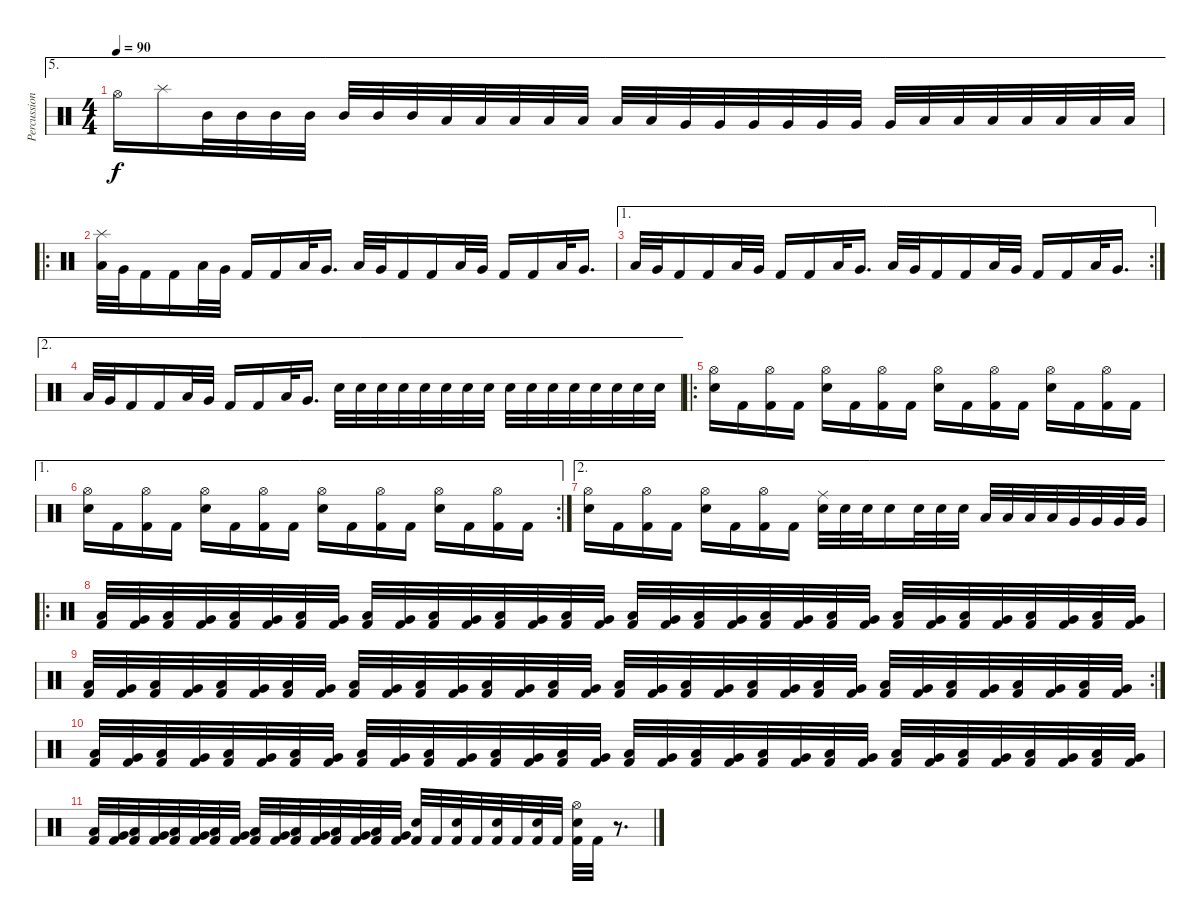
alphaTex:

\track ("Percussion" "Percussion") {instrument percussion}
\staff {score}
\articulation defaults
\ae 5
\ts (4 4)
\tempo 90
\clef neutral
\ks c "Hi-Hat (open)".16{dy f} "Splash (hit)".16 "Mid Tom (hit)".32 "Mid Tom (hit)".32 "Mid Tom (hit)".32 "Mid Tom (hit)".32 "Mid Tom (hit)".32 "Mid Tom (hit)".32 "Mid Tom (hit)".32 "Low Tom (hit)".32 "Low Tom (hit)".32 "Low Tom (hit)".32 "Low Tom (hit)".32 "Low Tom (hit)".32 "Low Tom (hit)".32 "Low Tom (hit)".32 "Very Low Tom (hit)".32 "Very Low Tom (hit)".32 "Very Low Tom (hit)".32 "Very Low Tom (hit)".32 "Very Low Tom (hit)".32 "Very Low Tom (hit)".32 "Very Low Tom (hit)".32 "Low Floor Tom (hit)".32 "Low Floor Tom (hit)".32 "Low Floor Tom (hit)".32 "Low Floor Tom (hit)".32 "Low Floor Tom (hit)".32 "Low Floor Tom (hit)".32 "Low Floor Tom (hit)".32
|
\ro
("Splash (hit)" "Low Tom (hit)").32 "Very Low Tom (hit)".32 "Kick (hit) 2".16 "Kick (hit) 2".16 "Low Tom (hit)".32 "Very Low Tom (hit)".32 "Kick (hit) 2".16 "Kick (hit) 2".16 "Low Tom (hit)".32 "Very Low Tom (hit)".16{d} "Low Tom (hit)".32 "Very Low Tom (hit)".32 "Kick (hit) 2".16 "Kick (hit) 2".16 "Low Tom (hit)".32 "Very Low Tom (hit)".32 "Kick (hit) 2".16 "Kick (hit) 2".16 "Low Tom (hit)".32 "Very Low Tom (hit)".16{d} |
\ae 1
\rc 2 "Low Tom (hit)".32 "Very Low Tom (hit)".32 "Kick (hit) 2".16 "Kick (hit) 2".16 "Low Tom (hit)".32 "Very Low Tom (hit)".32 "Kick (hit) 2".16 "Kick (hit) 2".16 "Low Tom (hit)".32 "Very Low Tom (hit)".16{d} "Low Tom (hit)".32 "Very Low Tom (hit)".32 "Kick (hit) 2".16 "Kick (hit) 2".16 "Low Tom (hit)".32 "Very Low Tom (hit)".32 "Kick (hit) 2".16 "Kick (hit) 2".16 "Low Tom (hit)".32 "Very Low Tom (hit)".16{d}
|
\ae 2 "Low Tom (hit)".32 "Very Low Tom (hit)".32 "Kick (hit) 2".16 "Kick (hit) 2".16 "Low Tom (hit)".32 "Very Low Tom (hit)".32 "Kick (hit) 2".16 "Kick (hit) 2".16 "Low Tom (hit)".32 "Very Low Tom (hit)".16{d} "Electric Snare (hit)".32 "Electric Snare (hit)".32 "Electric Snare (hit)".32 "Electric Snare (hit)".32 "Electric Snare (hit)".32 "Electric Snare (hit)".32 "Electric Snare (hit)".32 "Electric Snare (hit)".32 "Electric Snare (hit)".32 "Electric Snare (hit)".32 "Electric Snare (hit)".32 "Electric Snare (hit)".32 "Electric Snare (hit)".32 "Electric Snare (hit)".32 "Electric Snare (hit)".32 "Electric Snare (hit)".32
|
\ro
("Electric Snare (hit)" "Hi-Hat (open)").16 "Kick (hit) 2".16 ("Hi-Hat (open)" "Kick (hit) 2").16 "Kick (hit) 2".16 ("Electric Snare (hit)" "Hi-Hat (open)").16 "Kick (hit) 2".16 ("Hi-Hat (open)" "Kick (hit) 2").16 "Kick (hit) 2".16 ("Electric Snare (hit)" "Hi-Hat (open)").16 "Kick (hit) 2".16 ("Hi-Hat (open)" "Kick (hit) 2").16 "Kick (hit) 2".16 ("Electric Snare (hit)" "Hi-Hat (open)").16 "Kick (hit) 2".16 ("Hi-Hat (open)" "Kick (hit) 2").16 "Kick (hit) 2".16 |
\ae 1
\rc 2
("Electric Snare (hit)" "Hi-Hat (open)").16 "Kick (hit) 2".16 ("Hi-Hat (open)" "Kick (hit) 2").16 "Kick (hit) 2".16 ("Electric Snare (hit)" "Hi-Hat (open)").16 "Kick (hit) 2".16 ("Hi-Hat (open)" "Kick (hit) 2").16 "Kick (hit) 2".16 ("Electric Snare (hit)" "Hi-Hat (open)").16 "Kick (hit) 2".16 ("Hi-Hat (open)" "Kick (hit) 2").16 "Kick (hit) 2".16 ("Electric Snare (hit)" "Hi-Hat (open)").16 "Kick (hit) 2".16 ("Hi-Hat (open)" "Kick (hit) 2").16 "Kick (hit) 2".16 |
\ae 2
("Electric Snare (hit)" "Hi-Hat (open)").16 "Kick (hit) 2".16 ("Hi-Hat (open)" "Kick (hit) 2").16 "Kick (hit) 2".16 ("Electric Snare (hit)" "Hi-Hat (open)").16 "Kick (hit) 2".16 ("Hi-Hat (open)" "Kick (hit) 2").16 "Kick (hit) 2".16 ("Electric Snare (hit)" "Ride (middle)").32 "Electric Snare (hit)".32 "Electric Snare (hit)".32 "Electric Snare (hit)".16 "Electric Snare (hit)".32 "Electric Snare (hit)".32 "Electric Snare (hit)".32 "Low Tom (hit)".32 "Low Tom (hit)".32 "Low Tom (hit)".32 "Low Tom (hit)".32 "Very Low Tom (hit)".32 "Very Low Tom (hit)".32 "Very Low Tom (hit)".32 "Very Low Tom (hit)".32 |
\ro
("Low Tom (hit)" "Kick (hit) 2").32 ("Very Low Tom (hit)" "Kick (hit) 2").32 ("Low Tom (hit)" "Kick (hit) 2").32 ("Very Low Tom (hit)" "Kick (hit) 2").32 ("Low Tom (hit)" "Kick (hit) 2").32 ("Very Low Tom (hit)" "Kick (hit) 2").32 ("Low Tom (hit)" "Kick (hit) 2").32 ("Very Low Tom (hit)" "Kick (hit) 2").32 ("Low Tom (hit)" "Kick (hit) 2").32 ("Very Low Tom (hit)" "Kick (hit) 2").32 ("Low Tom (hit)" "Kick (hit) 2").32 ("Very Low Tom (hit)" "Kick (hit) 2").32 ("Low Tom (hit)" "Kick (hit) 2").32 ("Very Low Tom (hit)" "Kick (hit) 2").32 ("Low Tom (hit)" "Kick (hit) 2").32 ("Very Low Tom (hit)" "Kick (hit) 2").32 ("Low Tom (hit)" "Kick (hit) 2").32 ("Very Low Tom (hit)" "Kick (hit) 2").32 ("Low Tom (hit)" "Kick (hit) 2").32 ("Very Low Tom (hit)" "Kick (hit) 2").32 ("Low Tom (hit)" "Kick (hit) 2").32 ("Very Low Tom (hit)" "Kick (hit) 2").32 ("Low Tom (hit)" "Kick (hit) 2").32 ("Very Low Tom (hit)" "Kick (hit) 2").32 ("Low Tom (hit)" "Kick (hit) 2").32 ("Very Low Tom (hit)" "Kick (hit) 2").32 ("Low Tom (hit)" "Kick (hit) 2").32 ("Very Low Tom (hit)" "Kick (hit) 2").32 ("Low Tom (hit)" "Kick (hit) 2").32 ("Very Low Tom (hit)" "Kick (hit) 2").32 ("Low Tom (hit)" "Kick (hit) 2").32 ("Very Low Tom (hit)" "Kick (hit) 2").32 |
\rc 2
("Low Tom (hit)" "Kick (hit) 2").32 ("Very Low Tom (hit)" "Kick (hit) 2").32 ("Low Tom (hit)" "Kick (hit) 2").32 ("Very Low Tom (hit)" "Kick (hit) 2").32 ("Low Tom (hit)" "Kick (hit) 2").32 ("Very Low Tom (hit)" "Kick (hit) 2").32 ("Low Tom (hit)" "Kick (hit) 2").32 ("Very Low Tom (hit)" "Kick (hit) 2").32 ("Low Tom (hit)" "Kick (hit) 2").32 ("Very Low Tom (hit)" "Kick (hit) 2").32 ("Low Tom (hit)" "Kick (hit) 2").32 ("Very Low Tom (hit)" "Kick (hit) 2").32 ("Low Tom (hit)" "Kick (hit) 2").32 ("Very Low Tom (hit)" "Kick (hit) 2").32 ("Low Tom (hit)" "Kick (hit) 2").32 ("Very Low Tom (hit)" "Kick (hit) 2").32 ("Low Tom (hit)" "Kick (hit) 2").32 ("Very Low Tom (hit)" "Kick (hit) 2").32 ("Low Tom (hit)" "Kick (hit) 2").32 ("Very Low Tom (hit)" "Kick (hit) 2").32 ("Low Tom (hit)" "Kick (hit) 2").32 ("Very Low Tom (hit)" "Kick (hit) 2").32 ("Low Tom (hit)" "Kick (hit) 2").32 ("Very Low Tom (hit)" "Kick (hit) 2").32 ("Low Tom (hit)" "Kick (hit) 2").32 ("Very Low Tom (hit)" "Kick (hit) 2").32 ("Low Tom (hit)" "Kick (hit) 2").32 ("Very Low Tom (hit)" "Kick (hit) 2").32 ("Low Tom (hit)" "Kick (hit) 2").32 ("Very Low Tom (hit)" "Kick (hit) 2").32 ("Low Tom (hit)" "Kick (hit) 2").32 ("Very Low Tom (hit)" "Kick (hit) 2").32 |
("Low Tom (hit)" "Kick (hit) 2").32 ("Very Low Tom (hit)" "Kick (hit) 2").32 ("Low Tom (hit)" "Kick (hit) 2").32 ("Very Low Tom (hit)" "Kick (hit) 2").32 ("Low Tom (hit)" "Kick (hit) 2").32 ("Very Low Tom (hit)" "Kick (hit) 2").32 ("Low Tom (hit)" "Kick (hit) 2").32 ("Very Low Tom (hit)" "Kick (hit) 2").32 ("Low Tom (hit)" "Kick (hit) 2").32 ("Very Low Tom (hit)" "Kick (hit) 2").32 ("Low Tom (hit)" "Kick (hit) 2").32 ("Very Low Tom (hit)" "Kick (hit) 2").32 ("Low Tom (hit)" "Kick (hit) 2").32 ("Very Low Tom (hit)" "Kick (hit) 2").32 ("Low Tom (hit)" "Kick (hit) 2").32 ("Very Low Tom (hit)" "Kick (hit) 2").32 ("Low Tom (hit)" "Kick (hit) 2").32 ("Very Low Tom (hit)" "Kick (hit) 2").32 ("Low Tom (hit)" "Kick (hit) 2").32 ("Very Low Tom (hit)" "Kick (hit) 2").32 ("Low Tom (hit)" "Kick (hit) 2").32 ("Very Low Tom (hit)" "Kick (hit) 2").32 ("Low Tom (hit)" "Kick (hit) 2").32 ("Very Low Tom (hit)" "Kick (hit) 2").32 ("Low Tom (hit)" "Kick (hit) 2").32 ("Very Low Tom (hit)" "Kick (hit) 2").32 ("Low Tom (hit)" "Kick (hit) 2").32 ("Very Low Tom (hit)" "Kick (hit) 2").32 ("Low Tom (hit)" "Kick (hit) 2").32 ("Very Low Tom (hit)" "Kick (hit) 2").32 ("Low Tom (hit)" "Kick (hit) 2").32 ("Very Low Tom (hit)" "Kick (hit) 2").32 |
("Low Tom (hit)" "Kick (hit) 2").32 ("Very Low Tom (hit)" "Kick (hit) 2").32 ("Low Tom (hit)" "Kick (hit) 2").32 ("Very Low Tom (hit)" "Kick (hit) 2").32 ("Low Tom (hit)" "Kick (hit) 2").32 ("Very Low Tom (hit)" "Kick (hit) 2").32 ("Low Tom (hit)" "Kick (hit) 2").32 ("Very Low Tom (hit)" "Kick (hit) 2").32 ("Low Tom (hit)" "Kick (hit) 2").32 ("Very Low Tom (hit)" "Kick (hit) 2").32 ("Low Tom (hit)" "Kick (hit) 2").32 ("Very Low Tom (hit)" "Kick (hit) 2").32 ("Low Tom (hit)" "Kick (hit) 2").32 ("Very Low Tom (hit)" "Kick (hit) 2").32 ("Low Tom (hit)" "Kick (hit) 2").32 ("Very Low Tom (hit)" "Kick (hit) 2").32 ("Snare (hit) 2" "Kick (hit) 2").32 "Kick (hit) 2".32 ("Snare (hit) 2" "Kick (hit) 2").32 "Kick (hit) 2".32 ("Snare (hit) 2" "Kick (hit) 2").32 "Kick (hit) 2".32 ("Snare (hit) 2" "Kick (hit) 2").32 "Kick (hit) 2".32 ("Hi-Hat (open)" "Snare (hit) 2" "Kick (hit) 2").32 "Kick (hit) 2".32 r.8{d volume 0}
